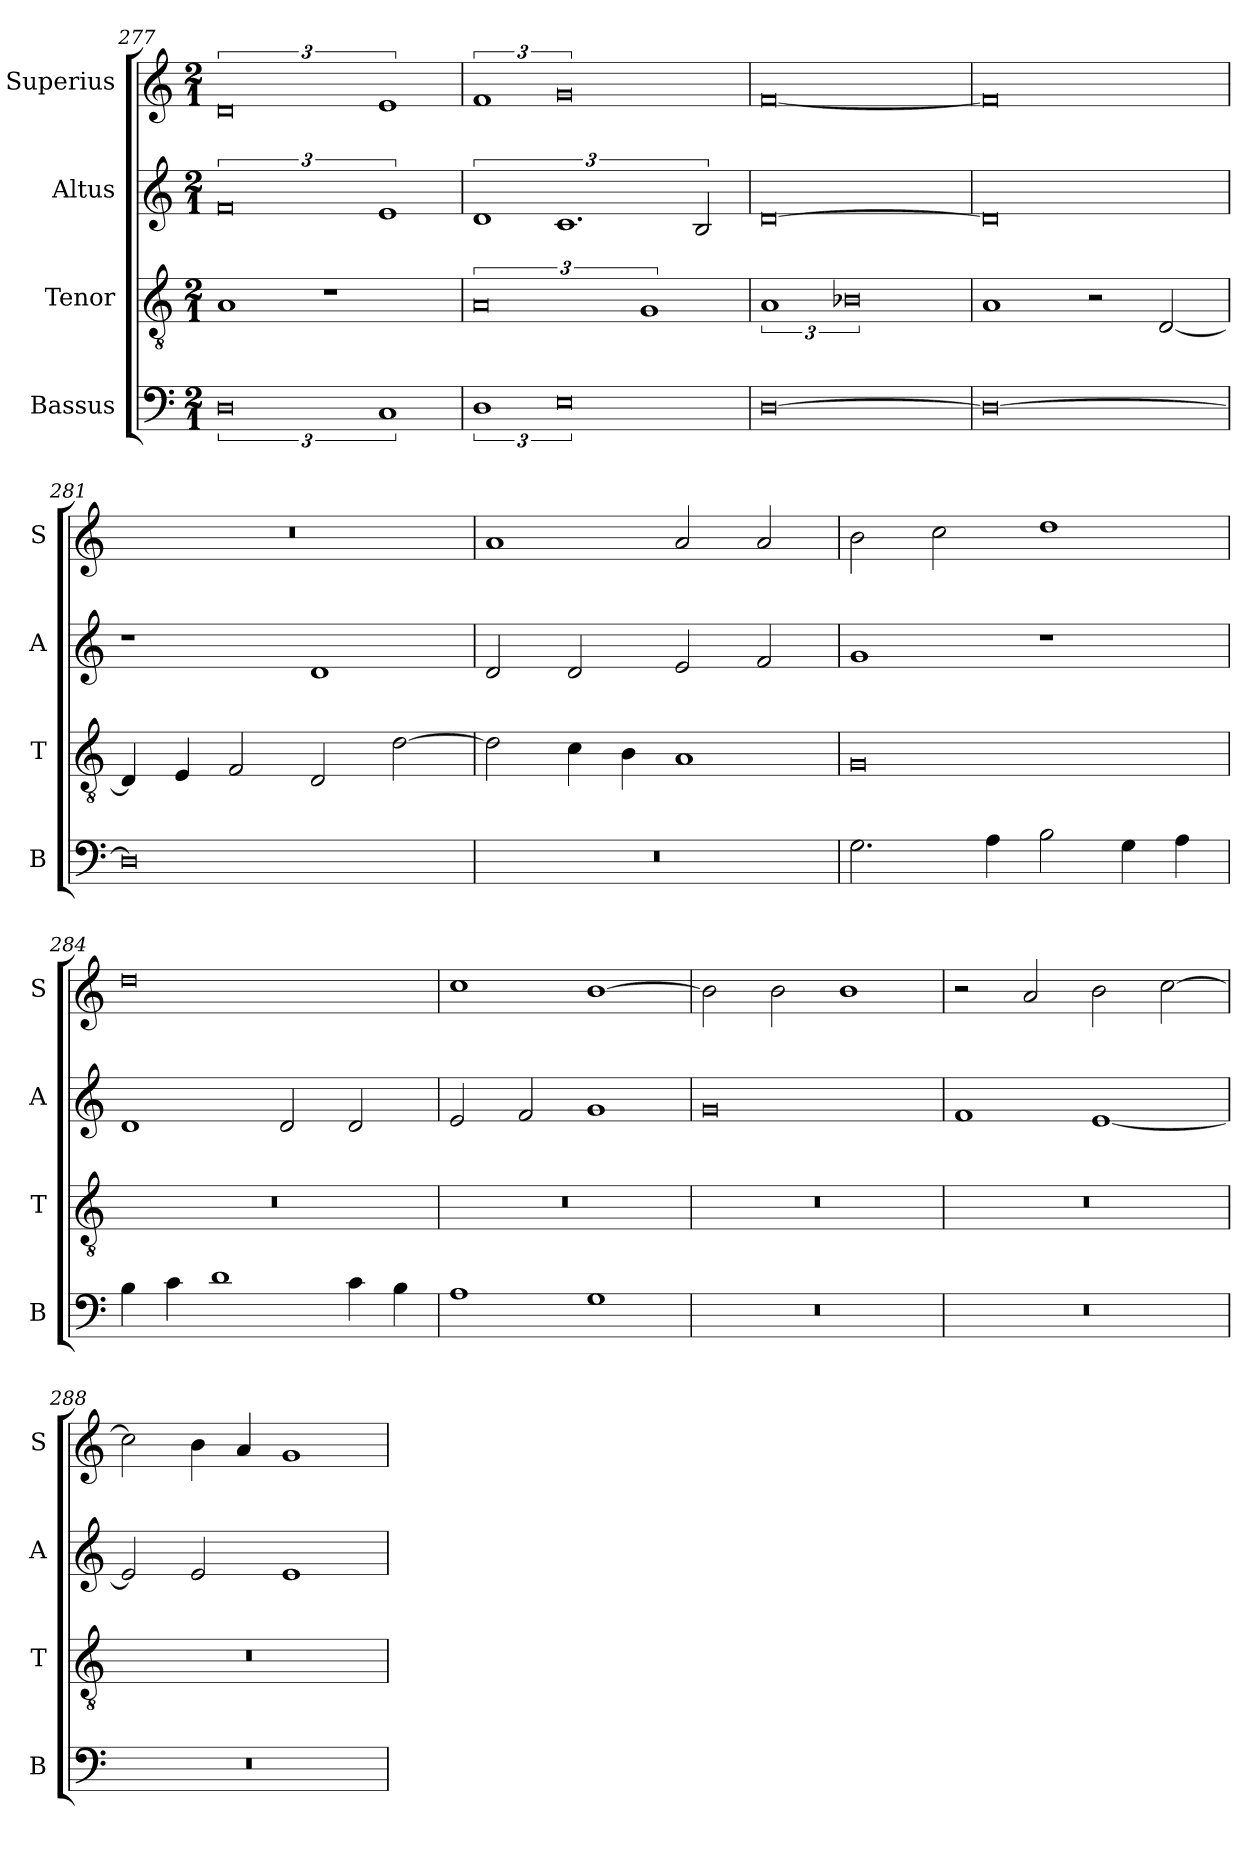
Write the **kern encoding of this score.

**kern	**kern	**kern	**kern
*part4	*part3	*part2	*part1
*staff4	*staff3	*staff2	*staff1
*I"Bassus	*I"Tenor	*I"Altus	*I"Superius
*I'B	*I'T	*I'A	*I'S
*clefF4	*clefGv2	*clefG2	*clefG2
*k[]	*k[]	*k[]	*k[]
*M2/1	*M2/1	*M2/1	*M2/1
=277	=277	=277	=277
3%4D	1A	3%4f	3%4d
.	1r	.	.
3%2C	.	3%2e	3%2e
=278	=278	=278	=278
3%2D	3%4A	3%2d	3%2f
3%4E	.	3%2.c	3%4g
.	3%2G	.	.
.	.	3B/	.
=279	=279	=279	=279
[0D	3%2A	[0d\	[0f
.	3%4B-X	.	.
=280	=280	=280	=280
0D_	1A	0d\]	0f]
.	2r	.	.
.	[2D/	.	.
=281	=281	=281	=281
0D]	4D/]	1r	0r
.	4E/	.	.
.	2F/	.	.
.	2D/	1d	.
.	[2d\	.	.
=282	=282	=282	=282
0r	2d\]	2d/	1a
.	4c\	2d/	.
.	4B\	.	.
.	1A	2e/	2a/
.	.	2f/	2a/
=283	=283	=283	=283
2.G\	0G	1g	2b\
.	.	.	2cc\
4A\	.	.	.
2B\	.	1r	1dd
4G\	.	.	.
4A\	.	.	.
=284	=284	=284	=284
4B\	0r	1d	0dd
4c\	.	.	.
1d	.	.	.
.	.	2d/	.
4c\	.	2d/	.
4B\	.	.	.
=285	=285	=285	=285
1A	0r	2e/	1cc
.	.	2f/	.
1G	.	1g	[1b
=286	=286	=286	=286
0r	0r	0g	2b\]
.	.	.	2b\
.	.	.	1b
=287	=287	=287	=287
0r	0r	1f	2r
.	.	.	2a/
.	.	[1e	2b\
.	.	.	[2cc\
=288	=288	=288	=288
0r	0r	2e/]	2cc\]
.	.	2e/	4b\
.	.	.	4a/
.	.	1e	1g
=	=	=	=
*-	*-	*-	*-
